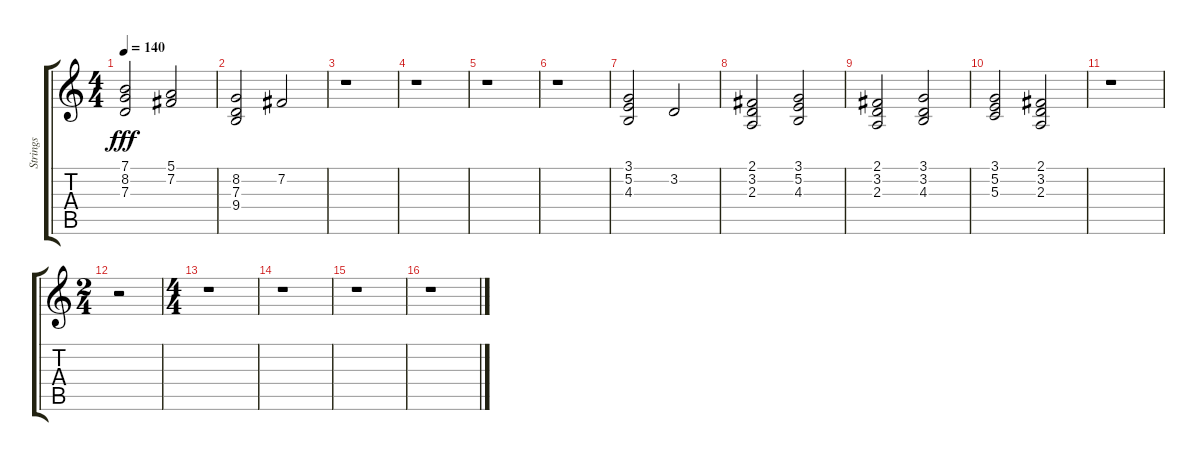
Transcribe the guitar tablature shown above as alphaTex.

\track ("Strings" "Strings") {instrument stringensemble1}
\staff {score tabs}
\tuning (E4 B3 G3 D3 A2 E2) {hide}
\ts (4 4)
\tempo 140
\clef g2
\ks c
(7.1 8.2 7.3).2{dy fff} (5.1 7.2).2 |
(8.2 7.3 9.4).2 7.2.2 |
r.1 |
r.1 |
r.1 |
r.1 |
(3.1 5.2 4.3).2 3.2.2 |
(2.1 3.2 2.3).2 (3.1 5.2 4.3).2 |
(2.1 3.2 2.3).2 (3.1 3.2 4.3).2 |
(3.1 5.2 5.3).2 (2.1 3.2 2.3).2 |
r.1{instrument stringensemble1} |
\ts (2 4)
r.2 |
\ts (4 4)
r.1 |
r.1 |
r.1 |
r.1
